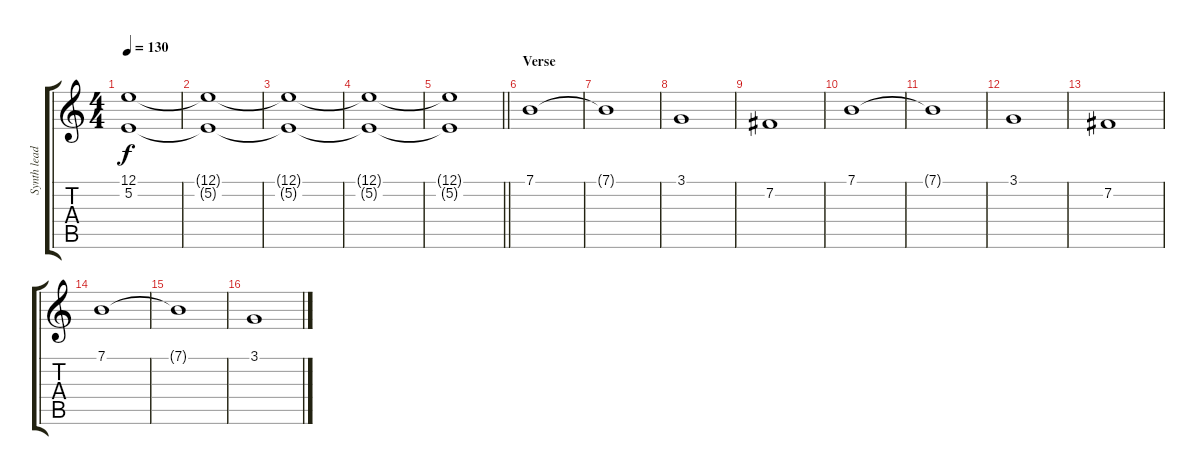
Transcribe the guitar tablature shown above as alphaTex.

\track ("Synth lead" "Synth lead") {instrument pad8sweep}
\staff {score tabs}
\tuning (E4 B3 G3 D3 A2 E2) {hide}
\ts (4 4)
\tempo 130
\clef g2
\ks c
(12.1{t} 5.2{t}).1{dy f} |
(12.1{t} 5.2{t}).1 |
(12.1{t} 5.2{t}).1 |
(12.1{t} 5.2{t}).1 |
\barLineRight lightlight
(12.1{t} 5.2{t}).1 |
\section ("" "Verse")
7.1.1 |
7.1{t}.1 |
3.1.1 |
7.2.1 |
7.1.1 |
7.1{t}.1 |
3.1.1 |
7.2.1 |
7.1.1 |
7.1{t}.1 |
3.1.1
